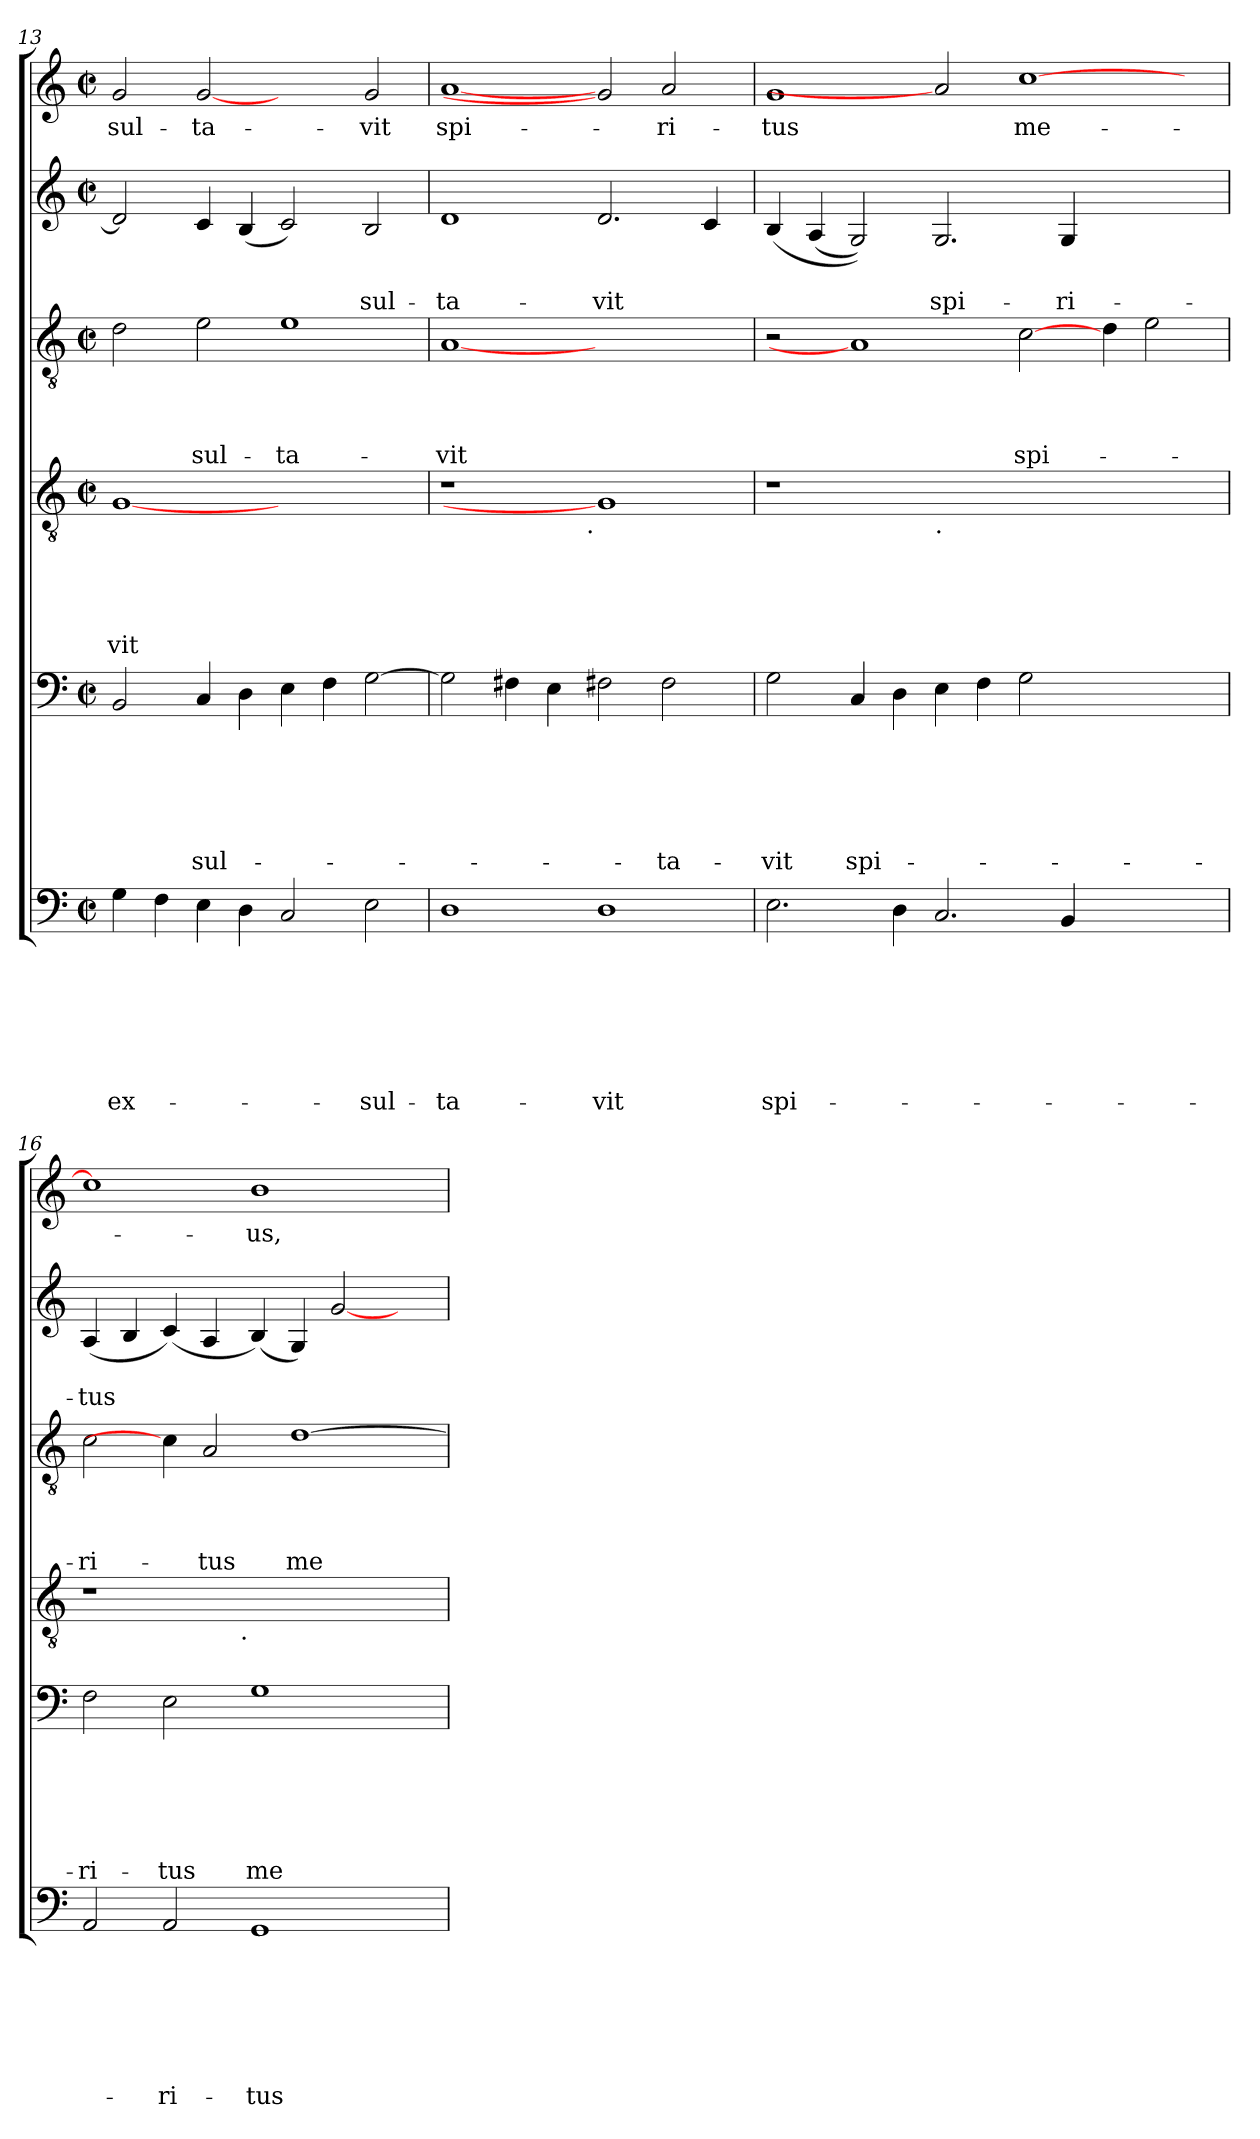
**kern	**text	**text	**text	**text	**text	**text	**text	**kern	**text	**text	**text	**text	**text	**text	**kern	**text	**text	**text	**text	**text	**kern	**text	**text	**text	**text	**kern	**text	**text	**kern	**text
*part6	*part6	*part6	*part6	*part6	*part6	*part6	*part6	*part5	*part5	*part5	*part5	*part5	*part5	*part5	*part4	*part4	*part4	*part4	*part4	*part4	*part3	*part3	*part3	*part3	*part3	*part2	*part2	*part2	*part1	*part1
*staff6	*staff6	*staff6	*staff6	*staff6	*staff6	*staff6	*staff6	*staff5	*staff5	*staff5	*staff5	*staff5	*staff5	*staff5	*staff4	*staff4	*staff4	*staff4	*staff4	*staff4	*staff3	*staff3	*staff3	*staff3	*staff3	*staff2	*staff2	*staff2	*staff1	*staff1
!!LO:PB:g=z
*clefF4	*	*	*	*	*	*	*	*clefF4	*	*	*	*	*	*	*clefGv2	*	*	*	*	*	*clefGv2	*	*	*	*	*clefG2	*	*	*clefG2	*
*k[]	*	*	*	*	*	*	*	*k[]	*	*	*	*	*	*	*k[]	*	*	*	*	*	*k[]	*	*	*	*	*k[]	*	*	*k[]	*
*C:	*	*	*	*	*	*	*	*C:	*	*	*	*	*	*	*C:	*	*	*	*	*	*C:	*	*	*	*	*C:	*	*	*C:	*
*M2/2	*	*	*	*	*	*	*	*M2/2	*	*	*	*	*	*	*M2/2	*	*	*	*	*	*M2/2	*	*	*	*	*M2/2	*	*	*M2/2	*
*met(c|)	*	*	*	*	*	*	*	*met(c|)	*	*	*	*	*	*	*met(c|)	*	*	*	*	*	*met(c|)	*	*	*	*	*met(c|)	*	*	*met(c|)	*
=13	=13	=13	=13	=13	=13	=13	=13	=13	=13	=13	=13	=13	=13	=13	=13	=13	=13	=13	=13	=13	=13	=13	=13	=13	=13	=13	=13	=13	=13	=13
!	!	!	!	!	!	!	!LO:LY:b	!	!	!	!	!	!	!	!	!	!	!	!	!LO:LY:b	!	!	!	!	!	!	!	!	!	!LO:LY:b
4G\	.	.	.	.	.	.	ex-	2BB/	.	.	.	.	.	.	[1G	.	.	.	.	-vit	2d\	.	.	.	.	2d/]	.	.	2g/	-sul-
4F\	.	.	.	.	.	.	.	.	.	.	.	.	.	.	.	.	.	.	.	.	.	.	.	.	.	.	.	.	.	.
!	!	!	!	!	!	!	!	!	!	!	!	!	!	!LO:LY:b	!	!	!	!	!	!	!	!	!	!	!LO:LY:b	!	!	!	!	!LO:LY:b
4E\	.	.	.	.	.	.	.	4C/	.	.	.	.	.	-sul-	.	.	.	.	.	.	2e\	.	.	.	-sul-	4c/	.	.	[2g	-ta-
4D\	.	.	.	.	.	.	.	4D\	.	.	.	.	.	.	.	.	.	.	.	.	.	.	.	.	.	(4B/	.	.	.	.
!	!	!	!	!	!	!	!	!	!	!	!	!	!	!	!	!	!	!	!	!	!	!	!	!	!LO:LY:b	!	!	!	!	!
2C/	.	.	.	.	.	.	.	4E\	.	.	.	.	.	.	1ryy	.	.	.	.	.	1e	.	.	.	-ta-	2c/)	.	.	2ryy	.
.	.	.	.	.	.	.	.	4F\	.	.	.	.	.	.	.	.	.	.	.	.	.	.	.	.	.	.	.	.	.	.
!	!	!	!	!	!	!	!LO:LY:b	!	!	!	!	!	!	!	!	!	!	!	!	!	!	!	!	!	!	!	!	!LO:LY:b	!	!LO:LY:b
2E\	.	.	.	.	.	.	-sul-	[>2G\	.	.	.	.	.	.	.	.	.	.	.	.	.	.	.	.	.	2B/	.	-sul-	2g/	-vit
=14	=14	=14	=14	=14	=14	=14	=14	=14	=14	=14	=14	=14	=14	=14	=14	=14	=14	=14	=14	=14	=14	=14	=14	=14	=14	=14	=14	=14	=14	=14
!	!	!	!	!	!	!	!LO:LY:b	!	!	!	!	!	!	!	!	!	!	!	!	!	!	!	!	!	!LO:LY:b	!	!	!LO:LY:b	!	!LO:LY:b
*	*	*	*	*	*	*	*	*	*	*	*	*	*	*	*^	*	*	*	*	*	*	*	*	*	*	*	*	*	*	*
1D	.	.	.	.	.	.	-ta-	2G\]	.	.	.	.	.	.	1r	2ryy	.	.	.	.	.	[1A	.	.	.	-vit	1d	.	-ta-	[1a	spi-
.	.	.	.	.	.	.	.	4F#X\	.	.	.	.	.	.	.	4...ryy	.	.	.	.	.	.	.	.	.	.	.	.	.	.	.
.	.	.	.	.	.	.	.	4E\	.	.	.	.	.	.	.	.	.	.	.	.	.	.	.	.	.	.	.	.	.	.	.
!	!	!	!	!	!	!	!	!	!	!	!	!	!	!	!	!LO:TX:b:t=.	!	!	!	!	!	!	!	!	!	!	!	!	!	!	!
.	.	.	.	.	.	.	.	.	.	.	.	.	.	.	.	1ryy	.	.	.	.	.	.	.	.	.	.	.	.	.	.	.
!	!	!	!	!	!	!	!LO:LY:b	!	!	!	!	!	!	!	!	!	!	!	!	!	!	!	!	!	!	!	!	!	!LO:LY:b	!	!
1D	.	.	.	.	.	.	-vit	2F#X\	.	.	.	.	.	.	1G]	.	.	.	.	.	.	1ryy	.	.	.	.	2.d/	.	-vit	2g]	.
!	!	!	!	!	!	!	!	!	!	!	!	!	!	!LO:LY:b	!	!	!	!	!	!	!	!	!	!	!	!	!	!	!	!	!LO:LY:b
.	.	.	.	.	.	.	.	2F#\	.	.	.	.	.	-ta-	.	.	.	.	.	.	.	.	.	.	.	.	.	.	.	2a/	-ri-
.	.	.	.	.	.	.	.	.	.	.	.	.	.	.	.	.	.	.	.	.	.	.	.	.	.	.	4c/	.	.	.	.
.	.	.	.	.	.	.	.	.	.	.	.	.	.	.	.	32ryy	.	.	.	.	.	.	.	.	.	.	.	.	.	.	.
=15	=15	=15	=15	=15	=15	=15	=15	=15	=15	=15	=15	=15	=15	=15	=15	=15	=15	=15	=15	=15	=15	=15	=15	=15	=15	=15	=15	=15	=15	=15	=15
!	!	!	!	!	!	!	!LO:LY:b	!	!	!	!	!	!	!LO:LY:b	!	!	!	!	!	!	!	!	!	!	!	!	!	!	!	!	!LO:LY:b
*	*	*	*	*	*	*	*	*	*	*	*	*	*	*	*v	*v	*	*	*	*	*	*	*	*	*	*	*	*	*	*	*
2.E\	.	.	.	.	.	.	spi-	2G\	.	.	.	.	.	-vit	1r	.	.	.	.	.	2r	.	.	.	.	(4B/	.	.	1g	-tus
.	.	.	.	.	.	.	.	.	.	.	.	.	.	.	.	.	.	.	.	.	.	.	.	.	.	(<4A/	.	.	.	.
!	!	!	!	!	!	!	!	!	!	!	!	!	!	!LO:LY:b	!	!	!	!	!	!	!	!	!	!	!	!	!	!	!	!
.	.	.	.	.	.	.	.	4C/	.	.	.	.	.	spi-	.	.	.	.	.	.	1A]	.	.	.	.	2G/))	.	.	.	.
4D\	.	.	.	.	.	.	.	4D\	.	.	.	.	.	.	.	.	.	.	.	.	.	.	.	.	.	.	.	.	.	.
!	!	!	!	!	!	!	!	!	!	!	!	!	!	!	!LO:TX:b:t=.	!	!	!	!	!	!	!	!	!	!	!	!	!	!	!
!	!	!	!	!	!	!	!	!	!	!	!	!	!	!	!	!	!	!	!	!	!	!	!	!	!	!	!	!LO:LY:b	!	!
2.C/	.	.	.	.	.	.	.	4E\	.	.	.	.	.	.	1..ryy	.	.	.	.	.	.	.	.	.	.	2.G/	.	spi-	2a]	.
.	.	.	.	.	.	.	.	4F\	.	.	.	.	.	.	.	.	.	.	.	.	.	.	.	.	.	.	.	.	.	.
!	!	!	!	!	!	!	!	!	!	!	!	!	!	!	!	!	!	!	!	!	!	!	!	!	!LO:LY:b	!	!	!	!	!LO:LY:b
.	.	.	.	.	.	.	.	2G\	.	.	.	.	.	.	.	.	.	.	.	.	[2c\	.	.	.	spi-	.	.	.	[>1cc	me-
!	!	!	!	!	!	!	!	!	!	!	!	!	!	!	!	!	!	!	!	!	!	!	!	!	!	!	!	!LO:LY:b	!	!
4BB/	.	.	.	.	.	.	.	.	.	.	.	.	.	.	.	.	.	.	.	.	.	.	.	.	.	4G/	.	-ri-	.	.
2.ryy	.	.	.	.	.	.	.	2.ryy	.	.	.	.	.	.	.	.	.	.	.	.	4d\	.	.	.	.	2.ryy	.	.	.	.
.	.	.	.	.	.	.	.	.	.	.	.	.	.	.	.	.	.	.	.	.	2e\	.	.	.	.	.	.	.	.	.
.	.	.	.	.	.	.	.	.	.	.	.	.	.	.	.	.	.	.	.	.	.	.	.	.	.	.	.	.	4ryy	.
=16	=16	=16	=16	=16	=16	=16	=16	=16	=16	=16	=16	=16	=16	=16	=16	=16	=16	=16	=16	=16	=16	=16	=16	=16	=16	=16	=16	=16	=16	=16
!	!	!	!	!	!	!	!	!	!	!	!	!	!	!LO:LY:b	!	!	!	!	!	!	!	!	!	!	!LO:LY:b	!	!	!LO:LY:b	!	!
*	*	*	*	*	*	*	*	*	*	*	*	*	*	*	*^	*	*	*	*	*	*	*	*	*	*	*	*	*	*	*
2AA/	.	.	.	.	.	.	.	2F\	.	.	.	.	.	-ri-	1r	2ryy	.	.	.	.	.	2c\	.	.	.	-ri-	(4A/	.	-tus	1cc]	.
.	.	.	.	.	.	.	.	.	.	.	.	.	.	.	.	.	.	.	.	.	.	.	.	.	.	.	4B/	.	.	.	.
!	!	!	!	!	!	!	!LO:LY:b	!	!	!	!	!	!	!LO:LY:b	!	!	!	!	!	!	!	!	!	!	!	!	!	!	!	!	!
2AA/	.	.	.	.	.	.	-ri-	2E\	.	.	.	.	.	-tus	.	4...ryy	.	.	.	.	.	4c\]	.	.	.	.	(<4c/)	.	.	.	.
!	!	!	!	!	!	!	!	!	!	!	!	!	!	!	!	!	!	!	!	!	!	!	!	!	!	!LO:LY:b	!	!	!	!	!
.	.	.	.	.	.	.	.	.	.	.	.	.	.	.	.	.	.	.	.	.	.	2A/	.	.	.	-tus	4A/	.	.	.	.
!	!	!	!	!	!	!	!	!	!	!	!	!	!	!	!	!LO:TX:b:t=.	!	!	!	!	!	!	!	!	!	!	!	!	!	!	!
.	.	.	.	.	.	.	.	.	.	.	.	.	.	.	.	1ryy	.	.	.	.	.	.	.	.	.	.	.	.	.	.	.
!	!	!	!	!	!	!	!LO:LY:b	!	!	!	!	!	!	!LO:LY:b	!	!	!	!	!	!	!	!	!	!	!	!	!	!	!	!	!LO:LY:b
1GG	.	.	.	.	.	.	-tus	1G	.	.	.	.	.	me-	1ryy	.	.	.	.	.	.	.	.	.	.	.	(4B/)	.	.	1b	-us,
!	!	!	!	!	!	!	!	!	!	!	!	!	!	!	!	!	!	!	!	!	!	!	!	!	!	!LO:LY:b	!	!	!	!	!
.	.	.	.	.	.	.	.	.	.	.	.	.	.	.	.	.	.	.	.	.	.	[>1d	.	.	.	me-	4G/)	.	.	.	.
.	.	.	.	.	.	.	.	.	.	.	.	.	.	.	.	.	.	.	.	.	.	.	.	.	.	.	[<2g/	.	.	.	.
.	.	.	.	.	.	.	.	.	.	.	.	.	.	.	.	4ryy	.	.	.	.	.	.	.	.	.	.	.	.	.	.	.
4ryy	.	.	.	.	.	.	.	4ryy	.	.	.	.	.	.	4ryy	.	.	.	.	.	.	.	.	.	.	.	4ryy	.	.	4ryy	.
.	.	.	.	.	.	.	.	.	.	.	.	.	.	.	.	32ryy	.	.	.	.	.	.	.	.	.	.	.	.	.	.	.
*	*	*	*	*	*	*	*	*	*	*	*	*	*	*	*v	*v	*	*	*	*	*	*	*	*	*	*	*	*	*	*	*
=	=	=	=	=	=	=	=	=	=	=	=	=	=	=	=	=	=	=	=	=	=	=	=	=	=	=	=	=	=	=
*-	*-	*-	*-	*-	*-	*-	*-	*-	*-	*-	*-	*-	*-	*-	*-	*-	*-	*-	*-	*-	*-	*-	*-	*-	*-	*-	*-	*-	*-	*-
